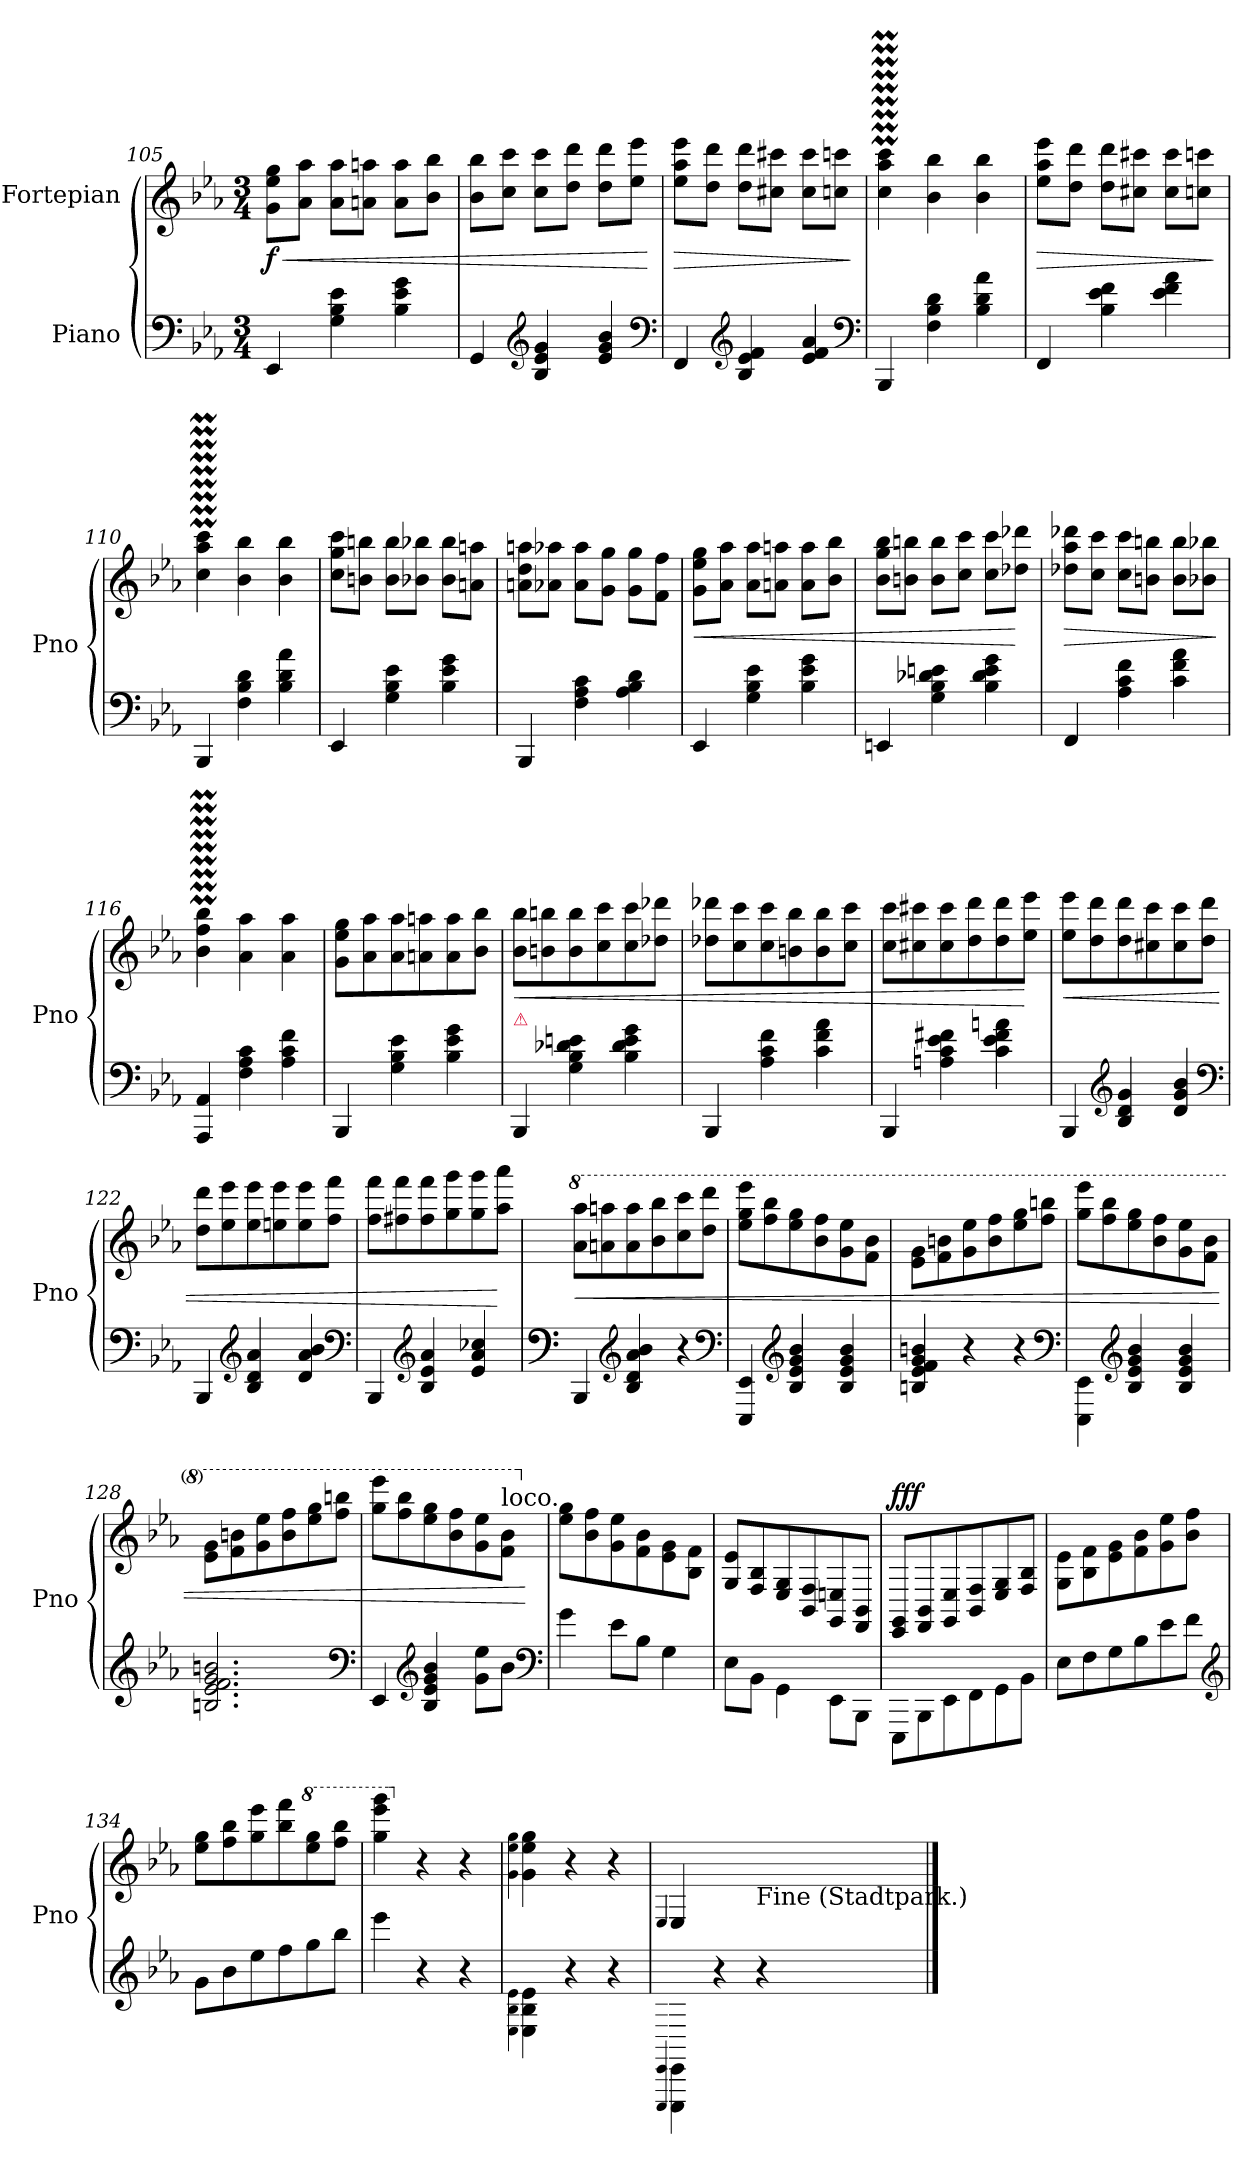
**kern	**kern	**dynam
*part2	*part1	*part1
*staff2	*staff1	*staff1
*I"Piano	*I"Fortepian	*
*I'Pno	*	*
*clefF4	*clefG2	*
*k[b-e-a-]	*k[b-e-a-]	*
*M3/4	*M3/4	*
=105	=105	=105
!	!	!LO:HP:b
4EE-/	8g\ 8ee-\ 8gg\L	< f
.	8a-\ 8aa-\J	.
4G\ 4B-\ 4e-\	8a-\ 8aa-\L	.
.	8an\ 8aan\J	.
4B-\ 4e-\ 4g\	8a\ 8aa\L	.
.	8b-\ 8bb-\J	.
=106	=106	=106
4GG/	8b-\ 8bb-\L	.
.	8cc\ 8ccc\J	.
*clefG2	*	*
4B-/ 4e-/ 4g/	8cc\ 8ccc\L	.
.	8dd\ 8ddd\J	.
4e-/ 4g/ 4b-/	8dd\ 8ddd\L	.
.	8ee-\ 8eee-\J	.
*clefF4	*	*
.	.	[
=107	=107	=107
!	!	!LO:HP:b
4FF/	8ee-\ 8aa-\ 8eee-\L	>
.	8dd\ 8ddd\J	.
*clefG2	*	*
4B-/ 4e-/ 4f/	8dd\ 8ddd\L	.
.	8cc#X\ 8ccc#X\J	.
4e-/ 4f/ 4a-/	8cc#\ 8ccc#\L	.
.	8ccn\ 8cccn\J	.
*clefF4	*	*
.	.	]
=108	=108	=108
4BBB-/	4ccM\ 4aa-M\ 4cccM\	.
4F\ 4B-\ 4d\	4b-\ 4bb-\	.
4B-\ 4d\ 4a-\	4b-\ 4bb-\	.
=109	=109	=109
!	!	!LO:HP:b
4FF/	8ee-\ 8aa-\ 8eee-\L	>
.	8dd\ 8ddd\J	.
4B-\ 4e-\ 4f\	8dd\ 8ddd\L	.
.	8cc#X\ 8ccc#X\J	.
4e-\ 4f\ 4a-\	8cc#\ 8ccc#\L	.
.	8ccn\ 8cccn\J	.
.	.	]
=110	=110	=110
4BBB-/	4ccM\ 4aa-M\ 4cccM\	.
4F\ 4B-\ 4d\	4b-\ 4bb-\	.
4B-\ 4d\ 4a-\	4b-\ 4bb-\	.
=111	=111	=111
4EE-/	8cc\ 8gg\ 8ccc\L	.
.	8bn\ 8bbn\J	.
4G\ 4B-\ 4e-\	8b\ 8bb\L	.
.	8b-X\ 8bb-X\J	.
4B-\ 4e-\ 4g\	8b-\ 8bb-\L	.
.	8an\ 8aan\J	.
=112	=112	=112
4BBB-/	8an\ 8dd\ 8aan\L	.
.	8a-X\ 8aa-X\J	.
4F\ 4A-\ 4c\	8a-\ 8aa-\L	.
.	8g\ 8gg\J	.
4A-\ 4B-\ 4d\	8g\ 8gg\L	.
.	8f\ 8ff\J	.
=113	=113	=113
!	!	!LO:HP:b
4EE-/	8g\ 8ee-\ 8gg\L	<
.	8a-\ 8aa-\J	.
4G\ 4B-\ 4e-\	8a-\ 8aa-\L	.
.	8an\ 8aan\J	.
4B-\ 4e-\ 4g\	8a\ 8aa\L	.
.	8b-\ 8bb-\J	.
=114	=114	=114
4EEn/	8b-\ 8gg\ 8bb-\L	.
.	8bn\ 8bbn\J	.
4G\ 4B-\ 4d-X\ 4en\	8b\ 8bb\L	.
.	8cc\ 8ccc\J	.
4B-\ 4d-\ 4e\ 4g\	8cc\ 8ccc\L	.
.	8dd-X\ 8ddd-X\J	[
=115	=115	=115
!	!	!LO:HP:b
4FF/	8dd-X\ 8aa-\ 8ddd-X\L	>
.	8cc\ 8ccc\J	.
4A-\ 4c\ 4f\	8cc\ 8ccc\L	.
.	8bn\ 8bbn\J	.
4c\ 4f\ 4a-\	8b\ 8bb\L	.
.	8b-X\ 8bb-X\J	.
.	.	]
=116	=116	=116
4AAA-/ 4AA-/	4b-M\ 4ffM\ 4bb-M\	.
4F\ 4A-\ 4c\	4a-\ 4aa-\	.
4A-\ 4c\ 4f\	4a-\ 4aa-\	.
=117	=117	=117
4BBB-/	8g\ 8ee-\ 8gg\L	.
.	8a-\ 8aa-\	.
4G\ 4B-\ 4e-\	8a-\ 8aa-\	.
.	8an\ 8aan\	.
4B-\ 4e-\ 4g\	8a\ 8aa\	.
.	8b-\ 8bb-\J	.
=118	=118	=118
!	!LO:TX:b:color=crimson:t=⚠	!
!	!	!LO:HP:b
4BBB-/	8b-\ 8bb-\L	<
.	8bn\ 8bbn\	.
4G\ 4B-\ 4d-X\ 4en\	8b\ 8bb\	.
.	8cc\ 8ccc\	.
4B-\ 4d-\ 4e\ 4g\	8cc\ 8ccc\	.
.	8dd-X\ 8ddd-X\J	.
=119	=119	=119
4BBB-/	8dd-X\ 8ddd-X\L	.
.	8cc\ 8ccc\	.
4A-\ 4c\ 4f\	8cc\ 8ccc\	.
.	8bn\ 8bb-\	.
4c\ 4f\ 4a-\	8b\ 8bb-\	.
.	8cc\ 8ccc\J	.
=120	=120	=120
4BBB-/	8cc\ 8ccc\L	.
.	8cc#X\ 8ccc#X\	.
4An\ 4c\ 4e-\ 4f#X\	8cc#\ 8ccc#\	.
.	8dd\ 8ddd\	.
4c\ 4e-\ 4f#\ 4an\	8dd\ 8ddd\	.
.	8ee-\ 8eee-\J	[
=121	=121	=121
!	!	!LO:HP:b
4BBB-/	8ee-\ 8eee-\L	<
.	8dd\ 8ddd\	.
*clefG2	*	*
4B-/ 4d/ 4g/	8dd\ 8ddd\	.
.	8cc#X\ 8ccc\	.
4d/ 4g/ 4b-/	8cc#\ 8ccc\	.
.	8dd\ 8ddd\J	.
*clefF4	*	*
=122	=122	=122
4BBB-/	8dd\ 8ddd\L	.
.	8ee-\ 8eee-\	.
*clefG2	*	*
4B-/ 4d/ 4a-/	8ee-\ 8eee-\	.
.	8een\ 8eee-\	.
4d/ 4a-/ 4b-/	8ee\ 8eee-\	.
.	8ff\ 8fff\J	.
*clefF4	*	*
=123	=123	=123
4BBB-/	8ff\ 8fff\L	.
.	8ff#X\ 8fff\	.
*clefG2	*	*
4B-/ 4e-/ 4a-/	8ff#\ 8fff\	.
.	8gg\ 8ggg\	.
4e-/ 4a-/ 4cc-X/	8gg\ 8ggg\	.
.	8aa-\ 8aaa-\J	[
=124	=124	=124
*clefF4	*	*
*	*8va	*
!	!	!LO:HP:b
4BBB-/	8aa-\ 8aaa-\L	<
.	8aan\ 8aaan\	.
*clefG2	*	*
4B-/ 4d/ 4a-/ 4b-/	8aa\ 8aaa\	.
.	8bb-\ 8bbb-\	.
4r	8ccc\ 8cccc\	.
.	8ddd\ 8dddd\J	.
*clefF4	*	*
=125	=125	=125
4EEE-/ 4EE-/	8eee-\ 8ggg\ 8eeee-\L	.
.	8fff\ 8bbb-\	.
*clefG2	*	*
4B-/ 4e-/ 4g/ 4b-/	8eee-\ 8ggg\	.
.	8bb-\ 8fff\	.
4B-/ 4e-/ 4g/ 4b-/	8gg\ 8eee-\	.
.	8ff\ 8bb-\J	.
=126	=126	=126
4Bn/ 4e-/ 4f/ 4g/ 4bn/	8ee-\ 8gg\L	.
.	8ff\ 8bbn\	.
4r	8gg\ 8eee-\	.
.	8bb\ 8fff\	.
4r	8eee-\ 8ggg\	.
.	8fff\ 8bbbn\J	.
*clefF4	*	*
=127	=127	=127
4EEE-\ 4EE-\	8ggg\ 8eeee-\L	.
.	8fff\ 8bbb-\	.
*clefG2	*	*
4B-/ 4e-/ 4g/ 4b-/	8eee-\ 8ggg\	.
.	8bb-\ 8fff\	.
4B-/ 4e-/ 4g/ 4b-/	8gg\ 8eee-\	.
.	8ff\ 8bb-\J	.
=128	=128	=128
2.Bn/ 2.e-/ 2.f/ 2.g/ 2.bn/	8ee-\ 8gg\L	.
.	8ff\ 8bbn\	.
.	8gg\ 8eee-\	.
.	8bb\ 8fff\	.
.	8eee-\ 8ggg\	.
.	8fff\ 8bbbn\J	.
*clefF4	*	*
=129	=129	=129
4EE-/	8ggg\ 8eeee-\L	.
.	8fff\ 8bbb-\	.
*clefG2	*	*
4B-/ 4e-/ 4g/ 4b-/	8eee-\ 8ggg\	.
.	8bb-\ 8fff\	.
8g\ 8ee-\L	8gg\ 8eee-\	.
!	!LO:TX:a:t=loco.	!
8b-\J	8ff\ 8bb-\J	.
*clefF4	*	*
.	.	[
=130	=130	=130
*	*X8va	*
4g\	8ee-\ 8gg\L	.
.	8b-\ 8ff\	.
8e-\L	8g\ 8ee-\	.
8B-\J	8f\ 8b-\	.
4G\	8e-\ 8g\	.
.	8B-\ 8f\J	.
=131	=131	=131
8E-\L	8G/ 8e-/L	.
8BB-\J	8F/ 8B-/	.
4GG\	8E-/ 8G/	.
.	8BB-/ 8F/	.
8EE-\L	8GG/ 8En/	.
8BBB-\J	8FF/ 8BB-/J	.
=132	=132	=132
!	!	!LO:DY:a
8EEE-\L	8EE-/ 8GG/L	fff
8BBB-\	8FF/ 8BB-/	.
8EE-\	8GG/ 8E-/	.
8FF\	8BB-/ 8F/	.
8GG\	8E-/ 8G/	.
8BB-\J	8F/ 8B-/J	.
=133	=133	=133
8E-\L	8G\ 8e-\L	.
8F\	8B-\ 8f\	.
8G\	8e-\ 8g\	.
8B-\	8f\ 8b-\	.
8e-\	8g\ 8ee-\	.
8f\J	8b-\ 8ff\J	.
*clefG2	*	*
=134	=134	=134
8g\L	8ee-\ 8gg\L	.
8b-\	8ff\ 8bb-\	.
8ee-\	8gg\ 8eee-\	.
8ff\	8bb-\ 8fff\	.
*	*8va	*
8gg\	8eee-\ 8ggg\	.
8bb-\J	8fff\ 8bbb-\J	.
=135	=135	=135
4eee-\	4ggg\ 4eeee-\ 4gggg\	.
*	*X8va	*
4r	4r	.
4r	4r	.
=136	=136	=136
4qqE-\ 4qqB-\ 4qqe-\	4qqg\ 4qqee-\ 4qqgg\	.
4E-\ 4B-\ 4e-\	4g\ 4ee-\ 4gg\	.
4r	4r	.
4r	4r	.
=137	=137	=137
4qqEEE-/ 4qqEE-/	4qqE-/	.
4EEE-\ 4EE-\	4E-/	.
4r	4ryy	.
!	!LO:TX:b:t=Fine (Stadtpark.)	!
4r	4ryy	.
==	==	==
*-	*-	*-
